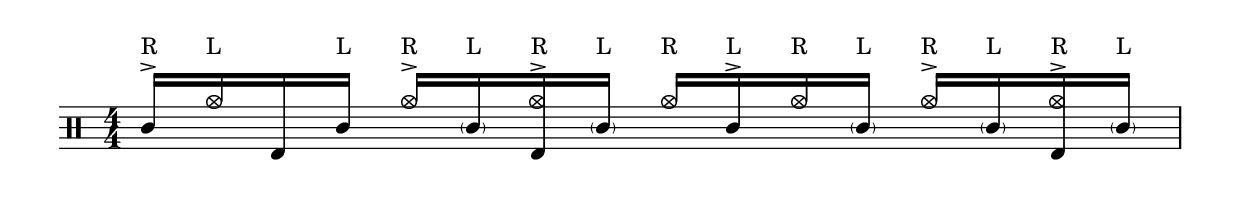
\version "2.18.2"
\include "../layout/layout.ly"

% \header {
%   title = "Sunny"
%   subtitle = "Miles Davis - Batteria originale di Marco Raimondi"
% }

\score {
  \new DrumStaff <<
    %\tempo 4 = 85
    \drummode {
      \time 4/4
      <<
        \new DrumVoice {
          \voiceUP
          sn16\accent\riu hha\leu bd sn\leu
          hha16\accent\riu \parenthesize sn\leu <hha bd>\accent\riu \parenthesize sn\leu
          hha16\riu sn\accent\leu hha\riu \parenthesize sn\leu
          hha16\accent\riu \parenthesize sn\leu <hha bd>\accent\riu \parenthesize sn\leu

        }
      >>
      %\break
    }
  >>
}

